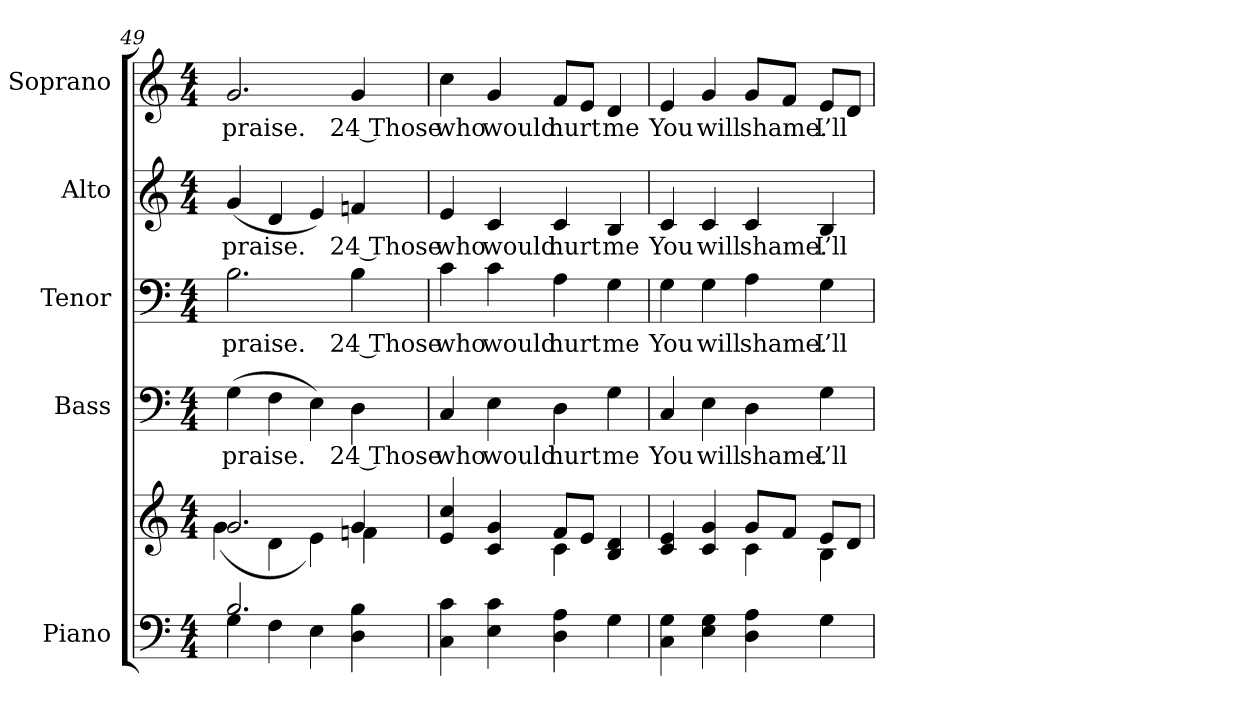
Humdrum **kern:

**kern	**kern	**kern	**text	**kern	**text	**kern	**text	**kern	**text
*part5	*part5	*part4	*part4	*part3	*part3	*part2	*part2	*part1	*part1
*staff6	*staff5	*staff4	*staff4	*staff3	*staff3	*staff2	*staff2	*staff1	*staff1
*I"Piano	*	*I"Bass	*	*I"Tenor	*	*I"Alto	*	*I"Soprano	*
*I'Pno.	*	*I'B.	*	*I'T.	*	*I'A.	*	*I'S.	*
*clefF4	*clefG2	*clefF4	*	*clefF4	*	*clefG2	*	*clefG2	*
*k[]	*k[]	*k[]	*	*k[]	*	*k[]	*	*k[]	*
*C:	*C:	*C:	*	*C:	*	*C:	*	*C:	*
*M4/4	*M4/4	*M4/4	*	*M4/4	*	*M4/4	*	*M4/4	*
=49	=49	=49	=49	=49	=49	=49	=49	=49	=49
*^	*^	*	*	*	*	*	*	*	*
!	!	!	!	!	!LO:LY:b:color=#000000	!	!	!	!	!	!
!	!	!	!	!	!	!	!LO:LY:b:color=#000000	!	!	!	!
!	!	!	!	!	!	!	!	!	!LO:LY:b:color=#000000	!	!
!	!	!	!	!	!	!	!	!	!	!	!LO:LY:b:color=#000000
2.Bi/	4Gi\	2.gi/	(4gi\	(4Gi\	praise.	2.Bi\	praise.	(4gi/	praise.	2.gi/	praise.
.	4Fi\	.	4di\	4Fi\	.	.	.	4di/	.	.	.
.	4Ei\	.	4ei\)	4Ei\)	.	.	.	4ei/)	.	.	.
!	!	!	!	!	!LO:LY:b:color=#000000	!	!	!	!	!	!
!	!	!	!	!	!	!	!LO:LY:b:color=#000000	!	!	!	!
!	!	!	!	!	!	!	!	!	!LO:LY:b:color=#000000	!	!
!	!	!	!	!	!	!	!	!	!	!	!LO:LY:b:color=#000000
4Di\ 4Bi	4ryy	4gi/	4fni\	4Di\	24 Those	4Bi\	24 Those	4fni/	24 Those	4gi/	24 Those
*v	*v	*	*	*	*	*	*	*	*	*	*
!!LO:PB:g=z
=50	=50	=50	=50	=50	=50	=50	=50	=50	=50	=50
*^	*	*	*	*	*	*	*	*	*	*
!	!	!	!	!	!LO:LY:b:color=#000000	!	!	!	!	!	!
*v	*v	*	*	*	*	*	*	*	*	*	*
*^	*	*	*	*	*	*	*	*	*	*
!	!	!	!	!	!	!	!LO:LY:b:color=#000000	!	!	!	!
*v	*v	*	*	*	*	*	*	*	*	*	*
*^	*	*	*	*	*	*	*	*	*	*
!	!	!	!	!	!	!	!	!	!LO:LY:b:color=#000000	!	!
*v	*v	*	*	*	*	*	*	*	*	*	*
*^	*	*	*	*	*	*	*	*	*	*
!	!	!	!	!	!	!	!	!	!	!	!LO:LY:b:color=#000000
*v	*v	*	*	*	*	*	*	*	*	*	*
4Ci\ 4ci	4ei/ 4cci	2ryy	4Ci/	who	4ci\	who	4ei/	who	4cci\	who
!	!	!	!	!LO:LY:b:color=#000000	!	!	!	!	!	!
!	!	!	!	!	!	!LO:LY:b:color=#000000	!	!	!	!
!	!	!	!	!	!	!	!	!LO:LY:b:color=#000000	!	!
!	!	!	!	!	!	!	!	!	!	!LO:LY:b:color=#000000
4Ei\ 4ci	4ci/ 4gi	.	4Ei\	would	4ci\	would	4ci/	would	4gi/	would
!	!	!	!	!LO:LY:b:color=#000000	!	!	!	!	!	!
!	!	!	!	!	!	!LO:LY:b:color=#000000	!	!	!	!
!	!	!	!	!	!	!	!	!LO:LY:b:color=#000000	!	!
!	!	!	!	!	!	!	!	!	!	!LO:LY:b:color=#000000
4Di\ 4Ai	8fi/L	4ci\	4Di\	hurt	4Ai\	hurt	4ci/	hurt	8fi/L	hurt
.	8ei/J	.	.	.	.	.	.	.	8ei/J	.
!	!	!	!	!LO:LY:b:color=#000000	!	!	!	!	!	!
!	!	!	!	!	!	!LO:LY:b:color=#000000	!	!	!	!
!	!	!	!	!	!	!	!	!LO:LY:b:color=#000000	!	!
!	!	!	!	!	!	!	!	!	!	!LO:LY:b:color=#000000
4Gi\	4Bi/ 4di	4ryy	4Gi\	me	4Gi\	me	4Bi/	me	4di/	me
=51	=51	=51	=51	=51	=51	=51	=51	=51	=51	=51
!	!	!	!	!LO:LY:b:color=#000000	!	!	!	!	!	!
!	!	!	!	!	!	!LO:LY:b:color=#000000	!	!	!	!
!	!	!	!	!	!	!	!	!LO:LY:b:color=#000000	!	!
!	!	!	!	!	!	!	!	!	!	!LO:LY:b:color=#000000
4Ci\ 4Gi	4ci/ 4ei	2ryy	4Ci/	You	4Gi\	You	4ci/	You	4ei/	You
!	!	!	!	!LO:LY:b:color=#000000	!	!	!	!	!	!
!	!	!	!	!	!	!LO:LY:b:color=#000000	!	!	!	!
!	!	!	!	!	!	!	!	!LO:LY:b:color=#000000	!	!
!	!	!	!	!	!	!	!	!	!	!LO:LY:b:color=#000000
4Ei\ 4Gi	4ci/ 4gi	.	4Ei\	will	4Gi\	will	4ci/	will	4gi/	will
!	!	!	!	!LO:LY:b:color=#000000	!	!	!	!	!	!
!	!	!	!	!	!	!LO:LY:b:color=#000000	!	!	!	!
!	!	!	!	!	!	!	!	!LO:LY:b:color=#000000	!	!
!	!	!	!	!	!	!	!	!	!	!LO:LY:b:color=#000000
4Di\ 4Ai	8gi/L	4ci\	4Di\	shame.	4Ai\	shame.	4ci/	shame.	8gi/L	shame.
.	8fi/J	.	.	.	.	.	.	.	8fi/J	.
!	!	!	!	!LO:LY:b:color=#000000	!	!	!	!	!	!
!	!	!	!	!	!	!LO:LY:b:color=#000000	!	!	!	!
!	!	!	!	!	!	!	!	!LO:LY:b:color=#000000	!	!
!	!	!	!	!	!	!	!	!	!	!LO:LY:b:color=#000000
4Gi\	8ei/L	4Bi\	4Gi\	I’ll	4Gi\	I’ll	4Bi/	I’ll	8ei/L	I’ll
.	8di/J	.	.	.	.	.	.	.	8di/J	.
*	*v	*v	*	*	*	*	*	*	*	*
=	=	=	=	=	=	=	=	=	=
*-	*-	*-	*-	*-	*-	*-	*-	*-	*-
